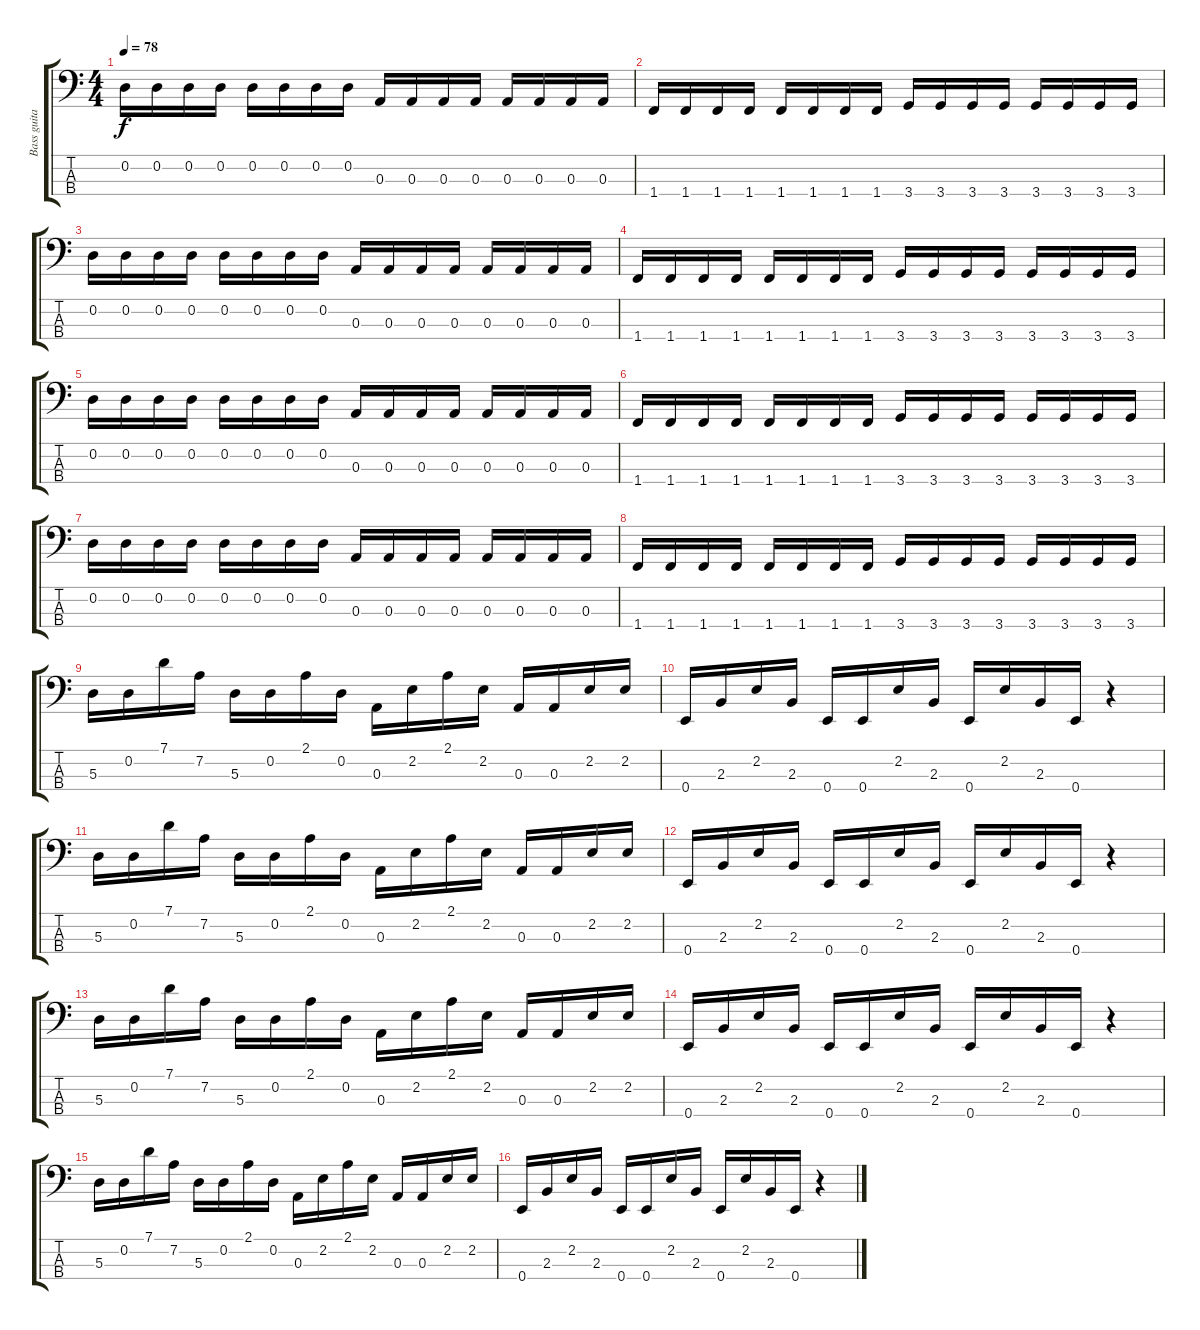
\track ("Bass guitar" "Bass guita") {instrument electricbassfinger}
\staff {score tabs}
\tuning (G2 D2 A1 E1) {hide}
\ts (4 4)
\tempo 78
\clef f4
\ks c
0.2.16{dy f} 0.2.16 0.2.16 0.2.16 0.2.16 0.2.16 0.2.16 0.2.16 0.3.16 0.3.16 0.3.16 0.3.16 0.3.16 0.3.16 0.3.16 0.3.16 |
1.4.16 1.4.16 1.4.16 1.4.16 1.4.16 1.4.16 1.4.16 1.4.16 3.4.16 3.4.16 3.4.16 3.4.16 3.4.16 3.4.16 3.4.16 3.4.16 |
0.2.16 0.2.16 0.2.16 0.2.16 0.2.16 0.2.16 0.2.16 0.2.16 0.3.16 0.3.16 0.3.16 0.3.16 0.3.16 0.3.16 0.3.16 0.3.16 |
1.4.16 1.4.16 1.4.16 1.4.16 1.4.16 1.4.16 1.4.16 1.4.16 3.4.16 3.4.16 3.4.16 3.4.16 3.4.16 3.4.16 3.4.16 3.4.16 |
0.2.16 0.2.16 0.2.16 0.2.16 0.2.16 0.2.16 0.2.16 0.2.16 0.3.16 0.3.16 0.3.16 0.3.16 0.3.16 0.3.16 0.3.16 0.3.16 |
1.4.16 1.4.16 1.4.16 1.4.16 1.4.16 1.4.16 1.4.16 1.4.16 3.4.16 3.4.16 3.4.16 3.4.16 3.4.16 3.4.16 3.4.16 3.4.16 |
0.2.16 0.2.16 0.2.16 0.2.16 0.2.16 0.2.16 0.2.16 0.2.16 0.3.16 0.3.16 0.3.16 0.3.16 0.3.16 0.3.16 0.3.16 0.3.16 |
1.4.16 1.4.16 1.4.16 1.4.16 1.4.16 1.4.16 1.4.16 1.4.16 3.4.16 3.4.16 3.4.16 3.4.16 3.4.16 3.4.16 3.4.16 3.4.16 |
5.3.16 0.2.16 7.1.16 7.2.16 5.3.16 0.2.16 2.1.16 0.2.16 0.3.16 2.2.16 2.1.16 2.2.16 0.3.16 0.3.16 2.2.16 2.2.16 |
0.4.16 2.3.16 2.2.16 2.3.16 0.4.16 0.4.16 2.2.16 2.3.16 0.4.16 2.2.16 2.3.16 0.4.16 r.4 |
5.3.16 0.2.16 7.1.16 7.2.16 5.3.16 0.2.16 2.1.16 0.2.16 0.3.16 2.2.16 2.1.16 2.2.16 0.3.16 0.3.16 2.2.16 2.2.16 |
0.4.16 2.3.16 2.2.16 2.3.16 0.4.16 0.4.16 2.2.16 2.3.16 0.4.16 2.2.16 2.3.16 0.4.16 r.4 |
5.3.16 0.2.16 7.1.16 7.2.16 5.3.16 0.2.16 2.1.16 0.2.16 0.3.16 2.2.16 2.1.16 2.2.16 0.3.16 0.3.16 2.2.16 2.2.16 |
0.4.16 2.3.16 2.2.16 2.3.16 0.4.16 0.4.16 2.2.16 2.3.16 0.4.16 2.2.16 2.3.16 0.4.16 r.4 |
5.3.16 0.2.16 7.1.16 7.2.16 5.3.16 0.2.16 2.1.16 0.2.16 0.3.16 2.2.16 2.1.16 2.2.16 0.3.16 0.3.16 2.2.16 2.2.16 |
0.4.16 2.3.16 2.2.16 2.3.16 0.4.16 0.4.16 2.2.16 2.3.16 0.4.16 2.2.16 2.3.16 0.4.16 r.4
